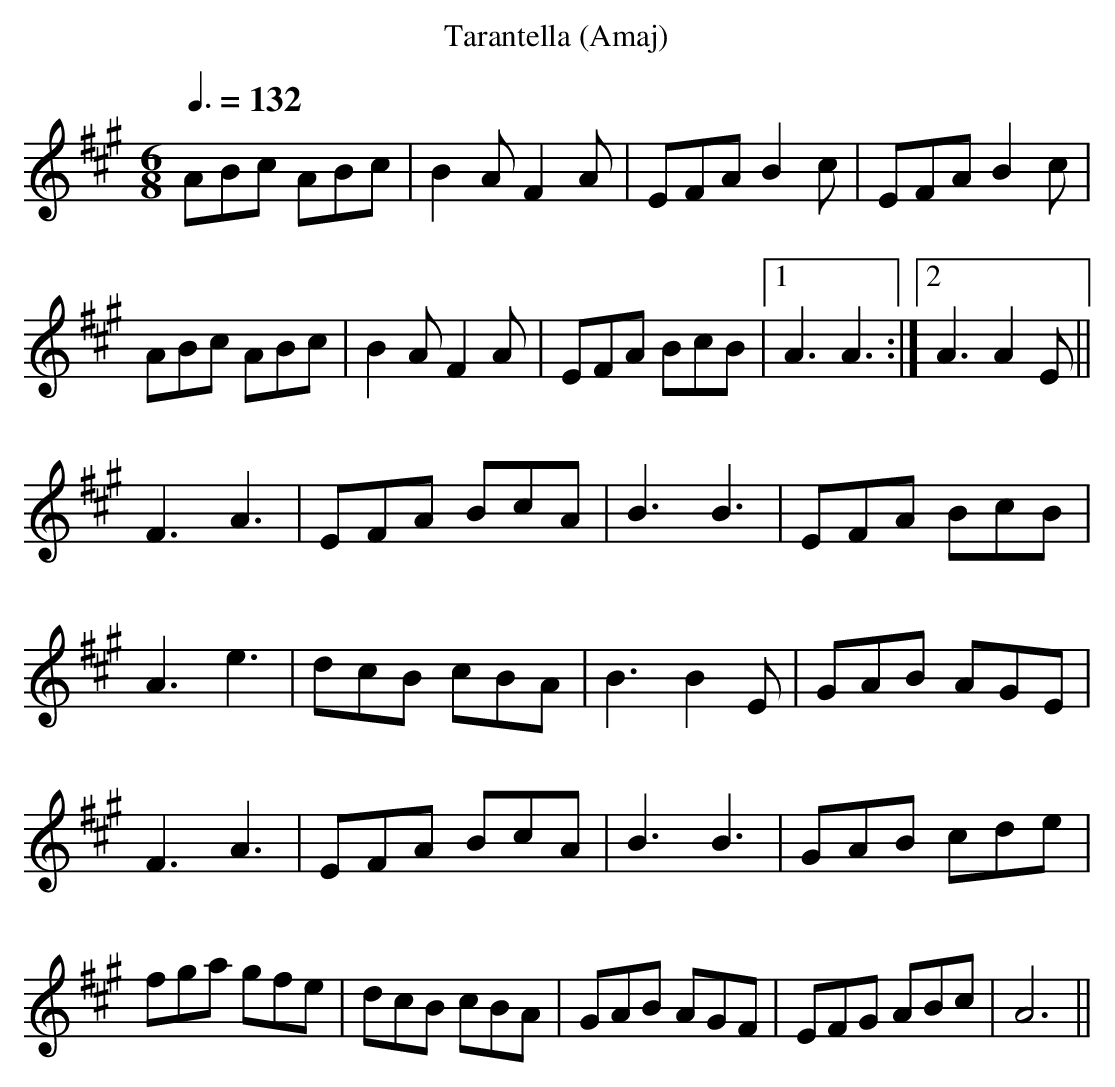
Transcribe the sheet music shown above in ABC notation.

X:1
T:Tarantella (Amaj)
Q:3/8=132
M:6/8
L:1/8
K:Amaj
ABc ABc|B2A F2A|EFA B2c|EFA B2c|
ABc ABc|B2A F2A|EFA BcB|1A3 A3:|2A3 A2E||
F3 A3|EFA BcA|B3 B3|EFA BcB|
A3 e3|dcB cBA|B3 B2E|GAB AGE|
F3 A3|EFA BcA|B3 B3|GAB cde|
fga gfe|dcB cBA|GAB AGF|EFG ABc|A6||
